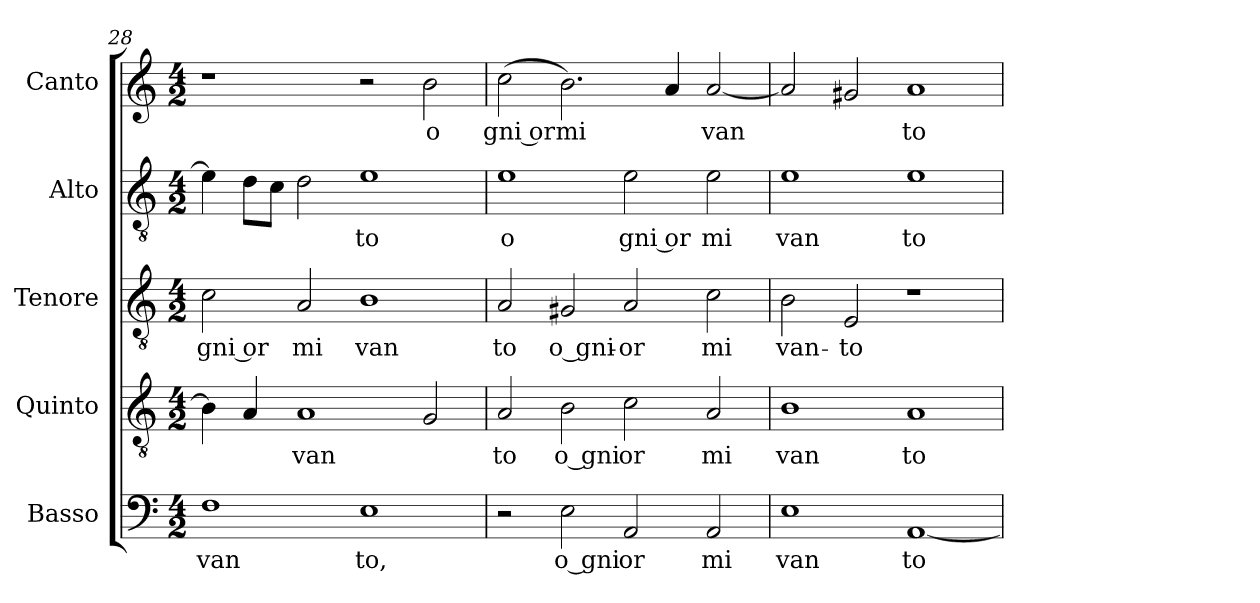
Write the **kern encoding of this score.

**kern	**text	**kern	**text	**kern	**text	**kern	**text	**kern	**text
*part5	*part5	*part4	*part4	*part3	*part3	*part2	*part2	*part1	*part1
*staff5	*staff5	*staff4	*staff4	*staff3	*staff3	*staff2	*staff2	*staff1	*staff1
*I"Basso	*	*I"Quinto	*	*I"Tenore	*	*I"Alto	*	*I"Canto	*
*I'Basso	*	*I'Quinto	*	*I'Tenore	*	*I'Alto	*	*I'Canto	*
*clefF4	*	*clefGv2	*	*clefGv2	*	*clefGv2	*	*clefG2	*
*M4/2	*	*M4/2	*	*M4/2	*	*M4/2	*	*M4/2	*
=28	=28	=28	=28	=28	=28	=28	=28	=28	=28
!	!LO:LY:b:cj	!	!	!	!LO:LY:b:rj	!	!	!	!
1F	van	4B\]	.	2c\	gni or	4e\]	.	1r	.
.	.	4A/	.	.	.	8d\L	.	.	.
.	.	.	.	.	.	8c\J	.	.	.
!	!	!	!LO:LY:b	!	!LO:LY:b:cj	!	!	!	!
.	.	1A	van	2A/	mi	2d\	.	.	.
!	!LO:LY:b:cj	!	!	!	!LO:LY:b:cj	!	!LO:LY:b:cj	!	!
1E	to,	.	.	1B	van	1e	to	2r	.
!	!	!	!	!	!	!	!	!	!LO:LY:b:cj
.	.	2G/	.	.	.	.	.	2b\	o
!!LO:LB:g=z
=29	=29	=29	=29	=29	=29	=29	=29	=29	=29
!	!	!	!LO:LY:b:cj	!	!LO:LY:b:cj	!	!LO:LY:b:cj	!	!LO:LY:b:rj
2r	.	2A/	to	2A/	to	1e	o	(<2cc\	gni or
!	!LO:LY:b:cj	!	!LO:LY:b:cj	!	!LO:LY:b:cj	!	!	!	!LO:LY:b
2E\	o gni	2B\	o gni	2G#X/	o gni-	.	.	2.b\)	mi
!	!LO:LY:b	!	!LO:LY:b	!	!LO:LY:b	!	!LO:LY:b:rj	!	!
2AA/	or	2c\	or	2A/	-or	2e\	gni or	.	.
.	.	.	.	.	.	.	.	4a/	.
!	!LO:LY:b:cj	!	!LO:LY:b:cj	!	!LO:LY:b:cj	!	!LO:LY:b:cj	!	!LO:LY:b
2AA/	mi	2A/	mi	2c\	mi	2e\	mi	[<2a/	van
=30	=30	=30	=30	=30	=30	=30	=30	=30	=30
!	!LO:LY:b:cj	!	!LO:LY:b:cj	!	!LO:LY:b:cj	!	!LO:LY:b:cj	!	!
1E	van	1B	van	2B\	van-	1e	van	2a/]	.
!	!	!	!	!	!LO:LY:b:cj	!	!	!	!
.	.	.	.	2E/	-to	.	.	2g#/	.
!	!LO:LY:b:cj	!	!LO:LY:b:cj	!	!	!	!LO:LY:b:cj	!	!LO:LY:b:cj
[<1AA	to	1A	to	1r	.	1e	to	1a	to
=	=	=	=	=	=	=	=	=	=
*-	*-	*-	*-	*-	*-	*-	*-	*-	*-
